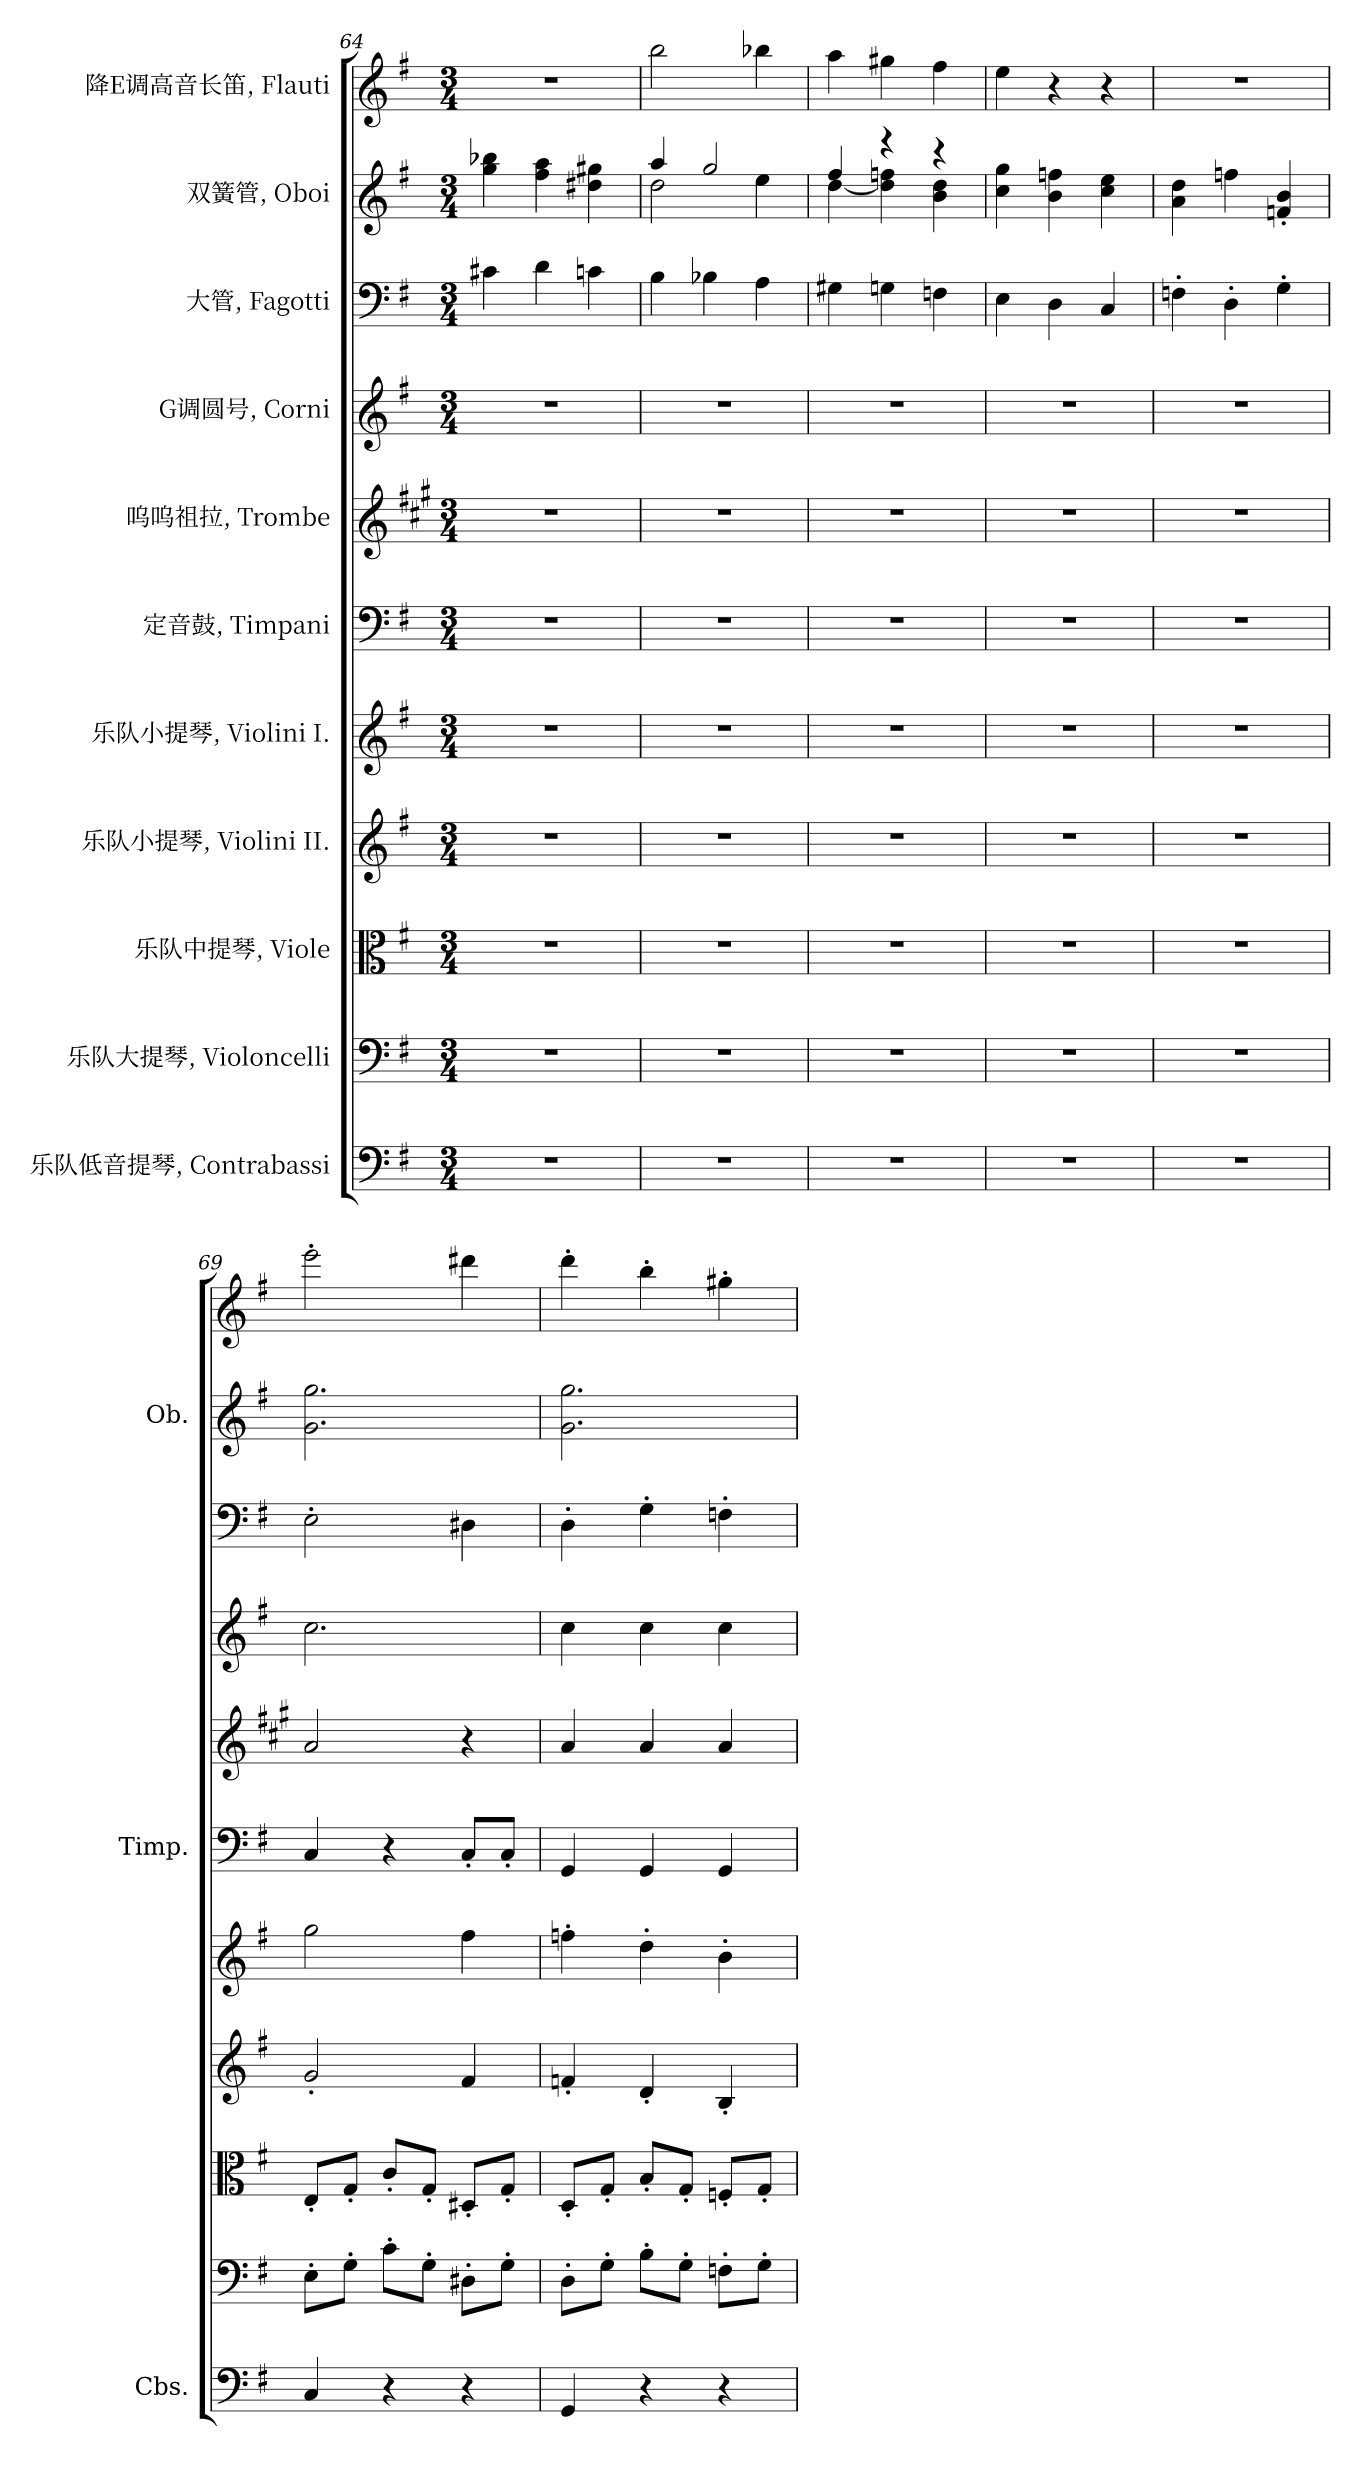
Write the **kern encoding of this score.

**kern	**kern	**kern	**kern	**kern	**kern	**kern	**kern	**kern	**kern	**kern
*part11	*part10	*part9	*part8	*part7	*part6	*part5	*part4	*part3	*part2	*part1
*staff11	*staff10	*staff9	*staff8	*staff7	*staff6	*staff5	*staff4	*staff3	*staff2	*staff1
*I"乐队低音提琴, Contrabassi	*I"乐队大提琴, Violoncelli	*I"乐队中提琴, Viole	*I"乐队小提琴, Violini II.	*I"乐队小提琴, Violini I.	*I"定音鼓, Timpani	*I"呜呜祖拉, Trombe	*I"G调圆号, Corni	*I"大管, Fagotti	*I"双簧管, Oboi	*I"降E调高音长笛, Flauti
*I'Cbs.	*	*	*	*	*I'Timp.	*	*	*	*I'Ob.	*
*clefF4	*clefF4	*clefC3	*clefG2	*clefG2	*clefF4	*clefG2	*clefG2	*clefF4	*clefG2	*clefG2
*ITrd7c12	*	*	*	*	*	*ITrd1c2	*ITrd3c5	*	*	*ITrd-2c-3
*k[f#]	*k[f#]	*k[f#]	*k[f#]	*k[f#]	*k[f#]	*k[f#]	*k[f#c#]	*k[f#]	*k[f#]	*k[b-e-]
*M3/4	*M3/4	*M3/4	*M3/4	*M3/4	*M3/4	*M3/4	*M3/4	*M3/4	*M3/4	*M3/4
=64	=64	=64	=64	=64	=64	=64	=64	=64	=64	=64
2.r	2.r	2.r	2.r	2.r	2.r	2.r	2.r	4c#X\	4gg\ 4bb-X\	2.r
.	.	.	.	.	.	.	.	4d\	4ff#\ 4aa\	.
.	.	.	.	.	.	.	.	4cn\	4dd#X\ 4gg#X\	.
=65	=65	=65	=65	=65	=65	=65	=65	=65	=65	=65
*	*	*	*	*	*	*	*	*	*^	*
2.r	2.r	2.r	2.r	2.r	2.r	2.r	2.r	4B\	4aa/	2dd\	2ddd\
.	.	.	.	.	.	.	.	4B-X\	2gg/	.	.
.	.	.	.	.	.	.	.	4A\	.	4ee\	4ddd-X\
=66	=66	=66	=66	=66	=66	=66	=66	=66	=66	=66	=66
2.r	2.r	2.r	2.r	2.r	2.r	2.r	2.r	4G#X\	4ff#/	[4dd\	4ccc\
.	.	.	.	.	.	.	.	4Gn\	4r	4dd\] 4ffn\	4bbn\
.	.	.	.	.	.	.	.	4Fn\	4r	4b\ 4dd\	4aa\
*	*	*	*	*	*	*	*	*	*v	*v	*
!!LO:PB:g=z
=67	=67	=67	=67	=67	=67	=67	=67	=67	=67	=67
2.r	2.r	2.r	2.r	2.r	2.r	2.r	2.r	4E\	4cc\ 4gg\	4gg\
.	.	.	.	.	.	.	.	4D\	4b\ 4ffn\	4r
.	.	.	.	.	.	.	.	4C/	4cc\ 4ee\	4r
=68	=68	=68	=68	=68	=68	=68	=68	=68	=68	=68
2.r	2.r	2.r	2.r	2.r	2.r	2.r	2.r	4Fn'\	4a\ 4dd\	2.r
.	.	.	.	.	.	.	.	4D'\	4ffn\	.
.	.	.	.	.	.	.	.	4G'\	4fn/' 4b/'	.
=69	=69	=69	=69	=69	=69	=69	=69	=69	=69	=69
4CC/	8E'\L	8E'/L	2g'/	2gg\	4C/	2g/	2.g\	2E'\	2.g\ 2.gg\	2ggg'\
.	8G'\J	8G'/J	.	.	.	.	.	.	.	.
4r	8c'\L	8c'/L	.	.	4r	.	.	.	.	.
.	8G'\J	8G'/J	.	.	.	.	.	.	.	.
4r	8D#X'\L	8D#X'/L	4f#/	4ff#\	8C'/L	4r	.	4D#X\	.	4fff#X\
.	8G'\J	8G'/J	.	.	8C'/J	.	.	.	.	.
=70	=70	=70	=70	=70	=70	=70	=70	=70	=70	=70
4GGG/	8D'\L	8D'/L	4fn'/	4ffn'\	4GG/	4g/	4g\	4D'\	2.g\ 2.gg\	4fff'\
.	8G'\J	8G'/J	.	.	.	.	.	.	.	.
4r	8B'\L	8B'/L	4d'/	4dd'\	4GG/	4g/	4g\	4G'\	.	4ddd'\
.	8G'\J	8G'/J	.	.	.	.	.	.	.	.
4r	8Fn'\L	8Fn'/L	4B'/	4b'\	4GG/	4g/	4g\	4Fn'\	.	4bbn'\
.	8G'\J	8G'/J	.	.	.	.	.	.	.	.
=	=	=	=	=	=	=	=	=	=	=
*-	*-	*-	*-	*-	*-	*-	*-	*-	*-	*-
